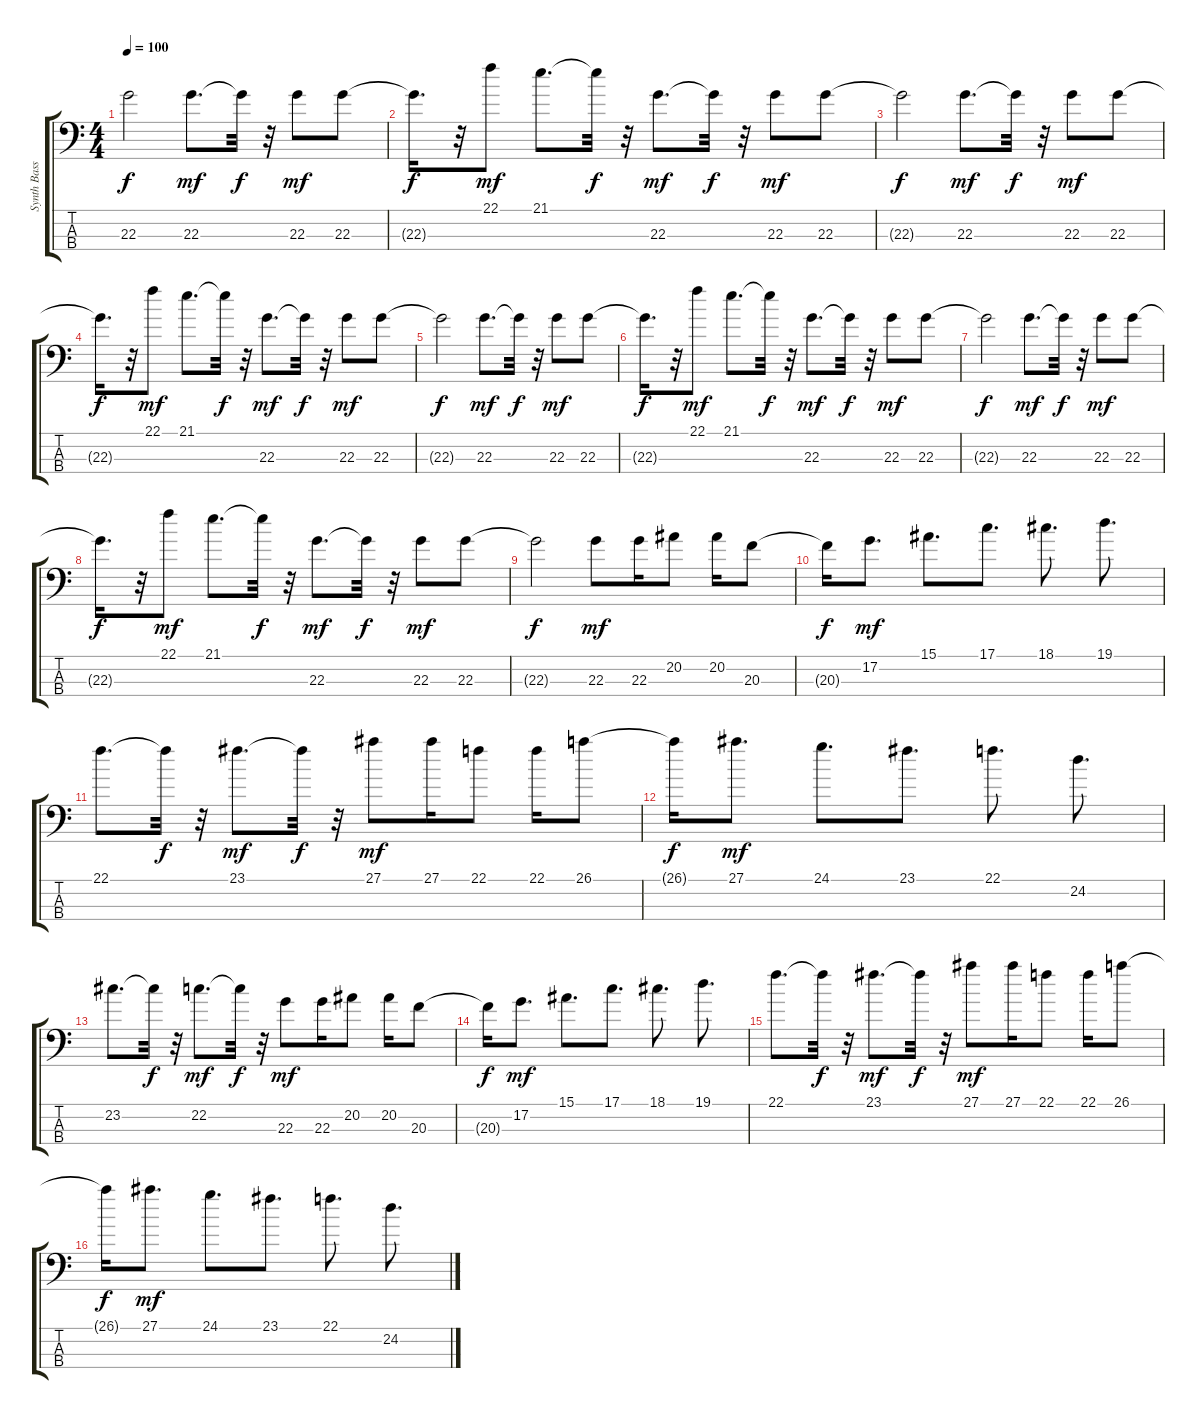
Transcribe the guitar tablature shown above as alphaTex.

\track ("Synth Bass 2" "Synth Bass") {instrument synthbass2}
\staff {score tabs}
\tuning (G2 D2 A1 E1) {hide}
\ts (4 4)
\tempo 100
\clef f4
\ks c
22.3{t}.2{dy f} 22.3.8{d dy mf} 22.3{t}.32{dy f} r.32 22.3.8{dy mf} 22.3.8 |
22.3{t}.16{d dy f} r.32 22.1.8{dy mf} 21.1.8{d} 21.1{t}.32{dy f} r.32 22.3.8{d dy mf} 22.3{t}.32{dy f} r.32 22.3.8{dy mf} 22.3.8 |
22.3{t}.2{dy f} 22.3.8{d dy mf} 22.3{t}.32{dy f} r.32 22.3.8{dy mf} 22.3.8 |
22.3{t}.16{d dy f} r.32 22.1.8{dy mf} 21.1.8{d} 21.1{t}.32{dy f} r.32 22.3.8{d dy mf} 22.3{t}.32{dy f} r.32 22.3.8{dy mf} 22.3.8 |
22.3{t}.2{dy f} 22.3.8{d dy mf} 22.3{t}.32{dy f} r.32 22.3.8{dy mf} 22.3.8 |
22.3{t}.16{d dy f} r.32 22.1.8{dy mf} 21.1.8{d} 21.1{t}.32{dy f} r.32 22.3.8{d dy mf} 22.3{t}.32{dy f} r.32 22.3.8{dy mf} 22.3.8 |
22.3{t}.2{dy f} 22.3.8{d dy mf} 22.3{t}.32{dy f} r.32 22.3.8{dy mf} 22.3.8 |
22.3{t}.16{d dy f} r.32 22.1.8{dy mf} 21.1.8{d} 21.1{t}.32{dy f} r.32 22.3.8{d dy mf} 22.3{t}.32{dy f} r.32 22.3.8{dy mf} 22.3.8 |
22.3{t}.2{dy f} 22.3.8{dy mf} 22.3.16 20.2.8 20.2.16 20.3.8 |
20.3{t}.16{dy f} 17.2.8{d dy mf} 15.1.8{d} 17.1.8{d} 18.1.8{d} 19.1.8{d} |
22.1.8{d} 22.1{t}.32{dy f} r.32 23.1.8{d dy mf} 23.1{t}.32{dy f} r.32 27.1.8{dy mf} 27.1.16 22.1.8 22.1.16 26.1.8 |
26.1{t}.16{dy f} 27.1.8{d dy mf} 24.1.8{d} 23.1.8{d} 22.1.8{d} 24.2.8{d} |
23.2.8{d} 23.2{t}.32{dy f} r.32 22.2.8{d dy mf} 22.2{t}.32{dy f} r.32 22.3.8{dy mf} 22.3.16 20.2.8 20.2.16 20.3.8 |
20.3{t}.16{dy f} 17.2.8{d dy mf} 15.1.8{d} 17.1.8{d} 18.1.8{d} 19.1.8{d} |
22.1.8{d} 22.1{t}.32{dy f} r.32 23.1.8{d dy mf} 23.1{t}.32{dy f} r.32 27.1.8{dy mf} 27.1.16 22.1.8 22.1.16 26.1.8 |
26.1{t}.16{dy f} 27.1.8{d dy mf} 24.1.8{d} 23.1.8{d} 22.1.8{d} 24.2.8{d}
